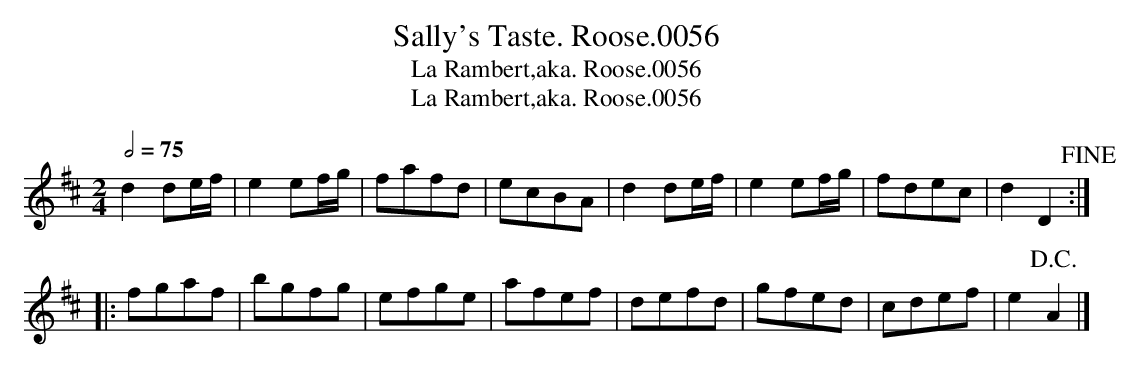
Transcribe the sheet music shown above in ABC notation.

X:1
T:Sally's Taste. Roose.0056
T:Rambert,aka. Roose.0056, La
T:La Rambert,aka. Roose.0056
M:2/4
L:1/8
Q:2/4=75
K:D
d2 de/f/ | e2 ef/g/ | fafd | ecBA |\\
d2 de/f/ | e2 ef/g/ | fdec | d2 D2 !fine!:|
|: fgaf | bgfg | efge | afef |\\
defd | gfed | cdef | e2 !D.C.!A2 |]
